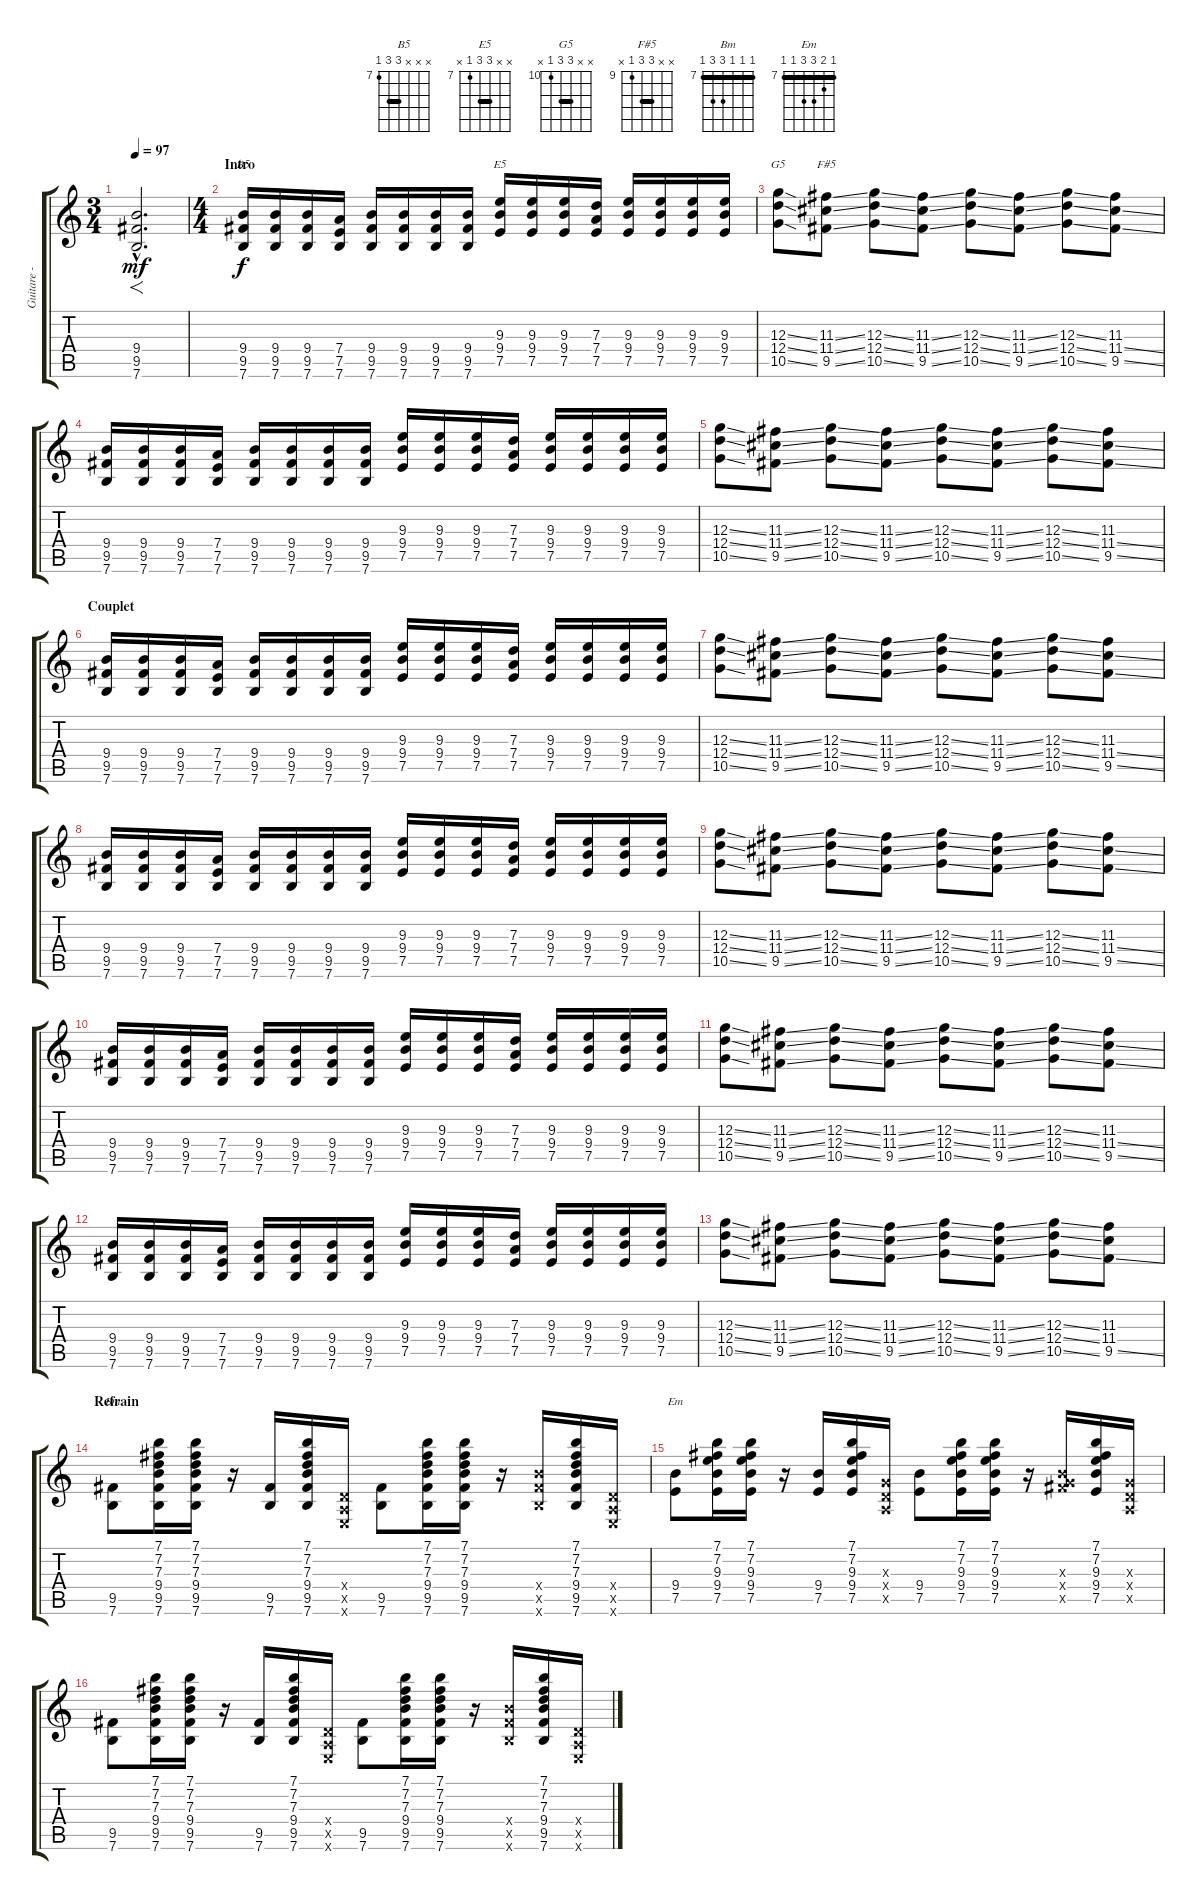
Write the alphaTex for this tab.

\track ("Guitare - Bozo" "Guitare - ") {instrument overdrivenguitar}
\staff {score tabs}
\tuning (E4 B3 G3 D3 A2 E2) {hide}
\chord ("B5" x x x 9 9 7) {firstfret 7 barre 9}
\chord ("E5" x x 9 9 7 x) {firstfret 7 barre 9}
\chord ("G5" x x 12 12 10 x) {firstfret 10 barre 12}
\chord ("F#5" x x 11 11 9 x) {firstfret 9 barre 11}
\chord ("Bm" 7 7 7 9 9 7) {firstfret 7 barre 7}
\chord ("Em" 7 8 9 9 7 7) {firstfret 7 barre 7}
\ts (3 4)
\tempo 97
\clef g2
\ks c
(9.4{hac} 9.5{hac} 7.6{hac}).2{f d dy mf instrument overdrivenguitar} |
\ts (4 4)
\section ("" "Intro")
(9.4 9.5 7.6).16{ch "B5" dy f} (9.4 9.5 7.6).16 (9.4 9.5 7.6).16 (7.4 7.5 7.6).16 (9.4 9.5 7.6).16 (9.4 9.5 7.6).16 (9.4 9.5 7.6).16 (9.4 9.5 7.6).16 (9.3 9.4 7.5).16{ch "E5"} (9.3 9.4 7.5).16 (9.3 9.4 7.5).16 (7.3 7.4 7.5).16 (9.3 9.4 7.5).16 (9.3 9.4 7.5).16 (9.3 9.4 7.5).16 (9.3 9.4 7.5).16 |
(12.3{ss} 12.4{ss} 10.5{ss}).8{ch "G5"} (11.3{ss} 11.4{ss} 9.5{ss}).8{ch "F#5"} (12.3{ss} 12.4{ss} 10.5{ss}).8 (11.3{ss} 11.4{ss} 9.5{ss}).8 (12.3{ss} 12.4{ss} 10.5{ss}).8 (11.3{ss} 11.4{ss} 9.5{ss}).8 (12.3{ss} 12.4{ss} 10.5{ss}).8 (11.3 11.4{ss} 9.5{ss}).8 |
(9.4 9.5 7.6).16 (9.4 9.5 7.6).16 (9.4 9.5 7.6).16 (7.4 7.5 7.6).16 (9.4 9.5 7.6).16 (9.4 9.5 7.6).16 (9.4 9.5 7.6).16 (9.4 9.5 7.6).16 (9.3 9.4 7.5).16 (9.3 9.4 7.5).16 (9.3 9.4 7.5).16 (7.3 7.4 7.5).16 (9.3 9.4 7.5).16 (9.3 9.4 7.5).16 (9.3 9.4 7.5).16 (9.3 9.4 7.5).16 |
(12.3{ss} 12.4{ss} 10.5{ss}).8 (11.3{ss} 11.4{ss} 9.5{ss}).8 (12.3{ss} 12.4{ss} 10.5{ss}).8 (11.3{ss} 11.4{ss} 9.5{ss}).8 (12.3{ss} 12.4{ss} 10.5{ss}).8 (11.3{ss} 11.4{ss} 9.5{ss}).8 (12.3{ss} 12.4{ss} 10.5{ss}).8 (11.3 11.4{ss} 9.5{ss}).8 |
\section ("" "Couplet")
(9.4 9.5 7.6).16 (9.4 9.5 7.6).16 (9.4 9.5 7.6).16 (7.4 7.5 7.6).16 (9.4 9.5 7.6).16 (9.4 9.5 7.6).16 (9.4 9.5 7.6).16 (9.4 9.5 7.6).16 (9.3 9.4 7.5).16 (9.3 9.4 7.5).16 (9.3 9.4 7.5).16 (7.3 7.4 7.5).16 (9.3 9.4 7.5).16 (9.3 9.4 7.5).16 (9.3 9.4 7.5).16 (9.3 9.4 7.5).16 |
(12.3{ss} 12.4{ss} 10.5{ss}).8 (11.3{ss} 11.4{ss} 9.5{ss}).8 (12.3{ss} 12.4{ss} 10.5{ss}).8 (11.3{ss} 11.4{ss} 9.5{ss}).8 (12.3{ss} 12.4{ss} 10.5{ss}).8 (11.3{ss} 11.4{ss} 9.5{ss}).8 (12.3{ss} 12.4{ss} 10.5{ss}).8 (11.3 11.4{ss} 9.5{ss}).8 |
(9.4 9.5 7.6).16 (9.4 9.5 7.6).16 (9.4 9.5 7.6).16 (7.4 7.5 7.6).16 (9.4 9.5 7.6).16 (9.4 9.5 7.6).16 (9.4 9.5 7.6).16 (9.4 9.5 7.6).16 (9.3 9.4 7.5).16 (9.3 9.4 7.5).16 (9.3 9.4 7.5).16 (7.3 7.4 7.5).16 (9.3 9.4 7.5).16 (9.3 9.4 7.5).16 (9.3 9.4 7.5).16 (9.3 9.4 7.5).16 |
(12.3{ss} 12.4{ss} 10.5{ss}).8 (11.3{ss} 11.4{ss} 9.5{ss}).8 (12.3{ss} 12.4{ss} 10.5{ss}).8 (11.3{ss} 11.4{ss} 9.5{ss}).8 (12.3{ss} 12.4{ss} 10.5{ss}).8 (11.3{ss} 11.4{ss} 9.5{ss}).8 (12.3{ss} 12.4{ss} 10.5{ss}).8 (11.3 11.4{ss} 9.5{ss}).8 |
(9.4 9.5 7.6).16 (9.4 9.5 7.6).16 (9.4 9.5 7.6).16 (7.4 7.5 7.6).16 (9.4 9.5 7.6).16 (9.4 9.5 7.6).16 (9.4 9.5 7.6).16 (9.4 9.5 7.6).16 (9.3 9.4 7.5).16 (9.3 9.4 7.5).16 (9.3 9.4 7.5).16 (7.3 7.4 7.5).16 (9.3 9.4 7.5).16 (9.3 9.4 7.5).16 (9.3 9.4 7.5).16 (9.3 9.4 7.5).16 |
(12.3{ss} 12.4{ss} 10.5{ss}).8 (11.3{ss} 11.4{ss} 9.5{ss}).8 (12.3{ss} 12.4{ss} 10.5{ss}).8 (11.3{ss} 11.4{ss} 9.5{ss}).8 (12.3{ss} 12.4{ss} 10.5{ss}).8 (11.3{ss} 11.4{ss} 9.5{ss}).8 (12.3{ss} 12.4{ss} 10.5{ss}).8 (11.3 11.4{ss} 9.5{ss}).8 |
(9.4 9.5 7.6).16 (9.4 9.5 7.6).16 (9.4 9.5 7.6).16 (7.4 7.5 7.6).16 (9.4 9.5 7.6).16 (9.4 9.5 7.6).16 (9.4 9.5 7.6).16 (9.4 9.5 7.6).16 (9.3 9.4 7.5).16 (9.3 9.4 7.5).16 (9.3 9.4 7.5).16 (7.3 7.4 7.5).16 (9.3 9.4 7.5).16 (9.3 9.4 7.5).16 (9.3 9.4 7.5).16 (9.3 9.4 7.5).16 |
(12.3{ss} 12.4{ss} 10.5{ss}).8 (11.3{ss} 11.4{ss} 9.5{ss}).8 (12.3{ss} 12.4{ss} 10.5{ss}).8 (11.3{ss} 11.4{ss} 9.5{ss}).8 (12.3{ss} 12.4{ss} 10.5{ss}).8 (11.3{ss} 11.4{ss} 9.5{ss}).8 (12.3{ss} 12.4{ss} 10.5{ss}).8 (11.3 11.4 9.5{ss}).8 |
\section ("" "Refrain")
(9.5 7.6).8{ch "Bm" volume 9 instrument electricguitarclean} (7.1 7.2 7.3 9.4 9.5 7.6).16 (7.1 7.2 7.3 9.4 9.5 7.6).16 r.16 (9.5 7.6).16 (7.1 7.2 7.3 9.4 9.5 7.6).16 (0.4{x} 0.5{x} 0.6{x}).16 (9.5 7.6).8 (7.1 7.2 7.3 9.4 9.5 7.6).16 (7.1 7.2 7.3 9.4 9.5 7.6).16 r.16 (9.4{x} 9.5{x} 7.6{x}).16 (7.1 7.2 7.3 9.4 9.5 7.6).16 (0.4{x} 0.5{x} 0.6{x}).16 |
(9.4 7.5).8{ch "Em"} (7.1 7.2 9.3 9.4 7.5).16 (7.1 7.2 9.3 9.4 7.5).16 r.16 (9.4 7.5).16 (7.1 7.2 9.3 9.4 7.5).16 (0.3{x} 0.4{x} 0.5{x}).16 (9.4 7.5).8 (7.1 7.2 9.3 9.4 7.5).16 (7.1 7.2 9.3 9.4 7.5).16 r.16 (0.3{x} 9.4{x} 9.5{x}).16 (7.1 7.2 9.3 9.4 7.5).16 (0.3{x} 0.4{x} 0.5{x}).16 |
(9.5 7.6).8 (7.1 7.2 7.3 9.4 9.5 7.6).16 (7.1 7.2 7.3 9.4 9.5 7.6).16 r.16 (9.5 7.6).16 (7.1 7.2 7.3 9.4 9.5 7.6).16 (0.4{x} 0.5{x} 0.6{x}).16 (9.5 7.6).8 (7.1 7.2 7.3 9.4 9.5 7.6).16 (7.1 7.2 7.3 9.4 9.5 7.6).16 r.16 (9.4{x} 9.5{x} 7.6{x}).16 (7.1 7.2 7.3 9.4 9.5 7.6).16 (0.4{x} 0.5{x} 0.6{x}).16
